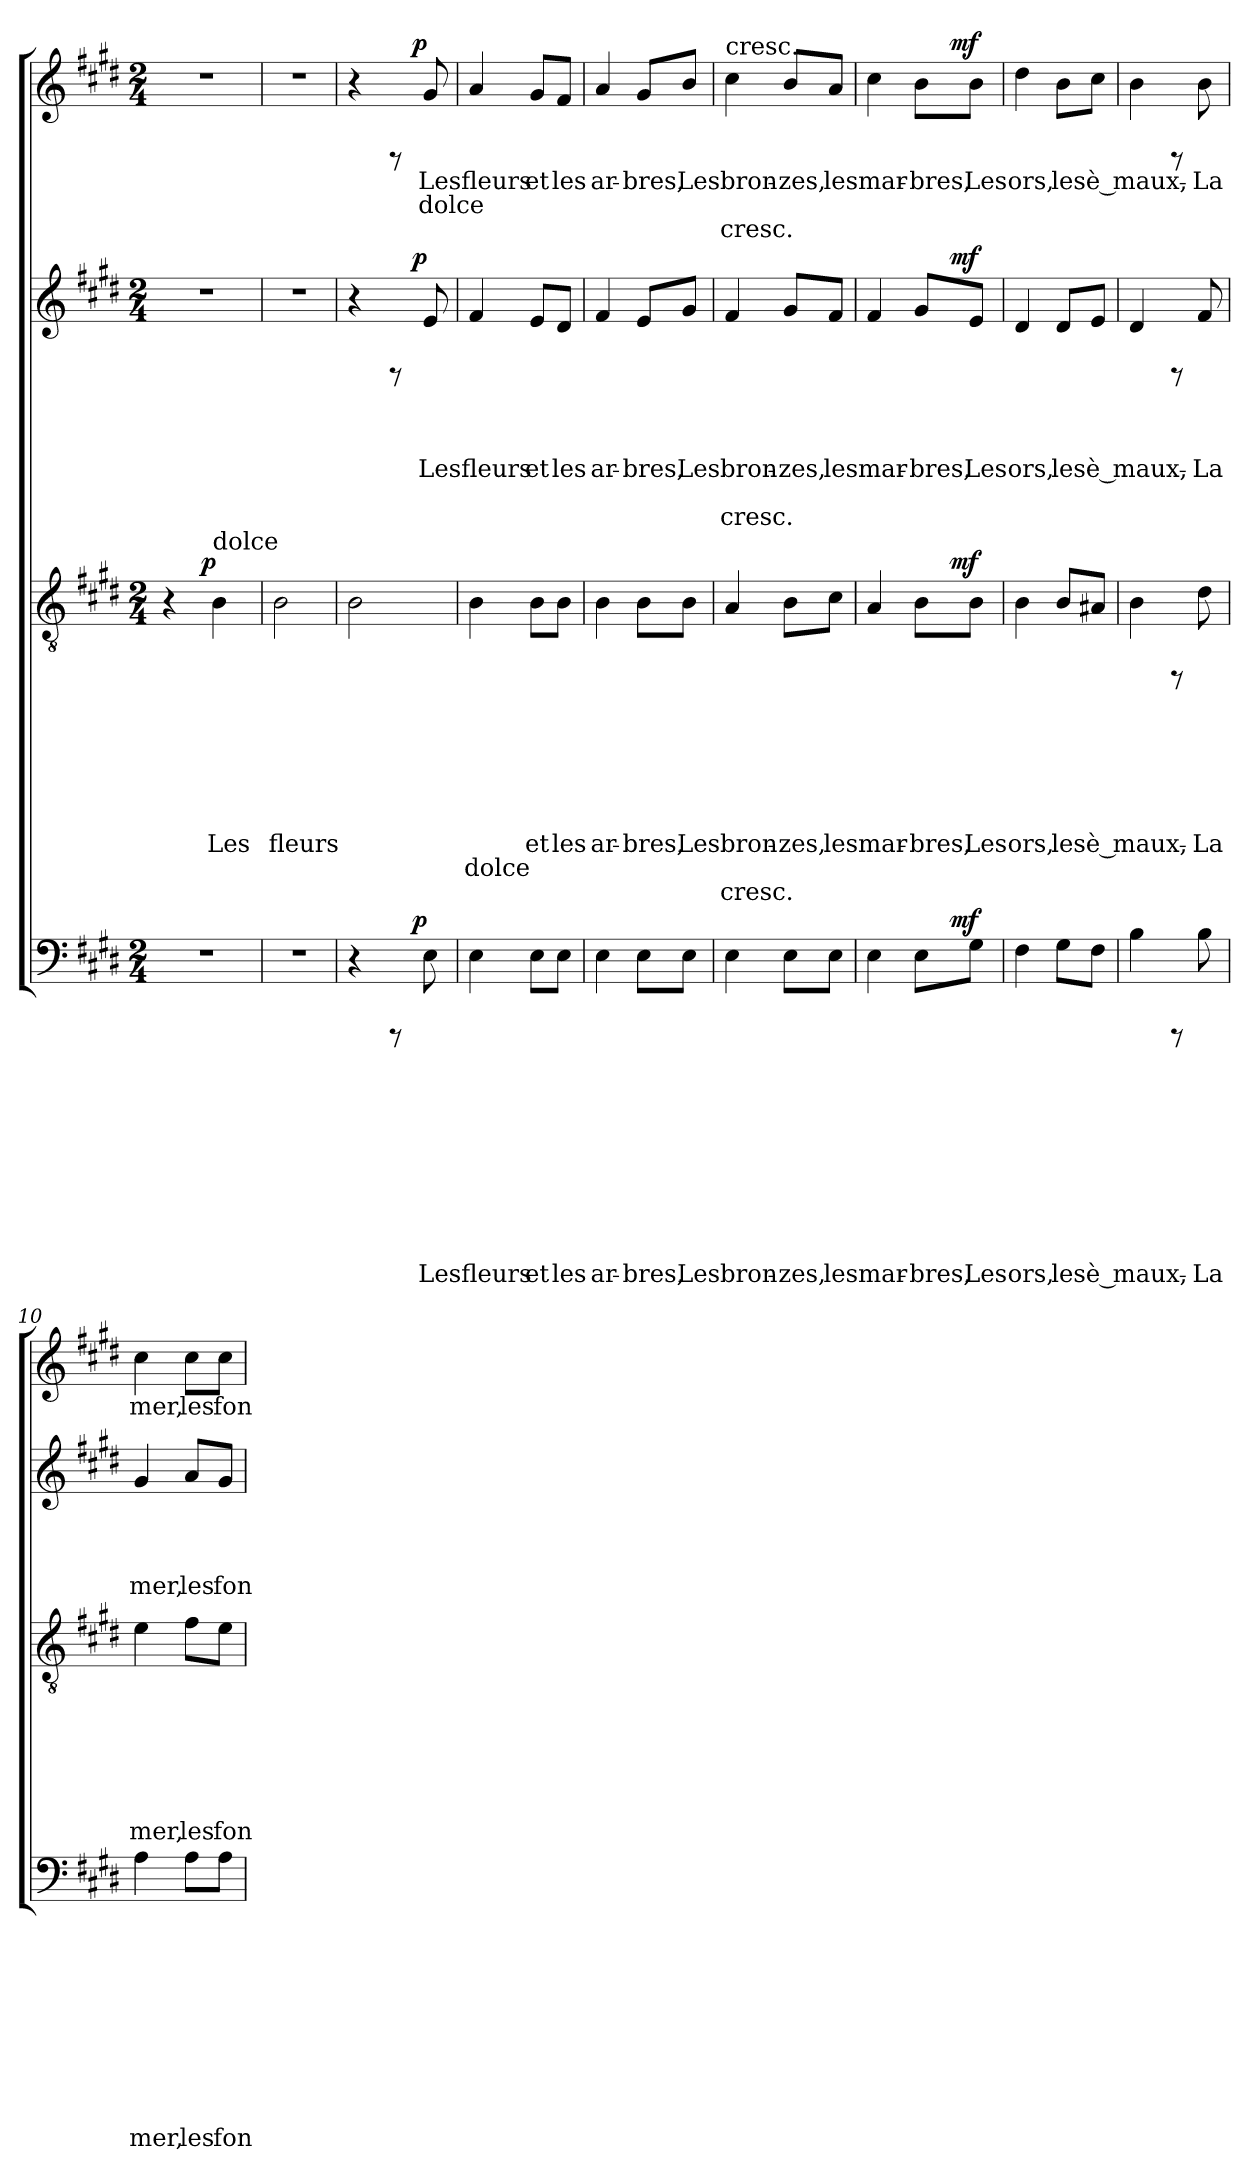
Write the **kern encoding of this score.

**kern	**text	**text	**text	**text	**text	**text	**text	**text	**text	**text	**dynam	**kern	**text	**text	**text	**text	**text	**text	**text	**text	**text	**dynam	**kern	**text	**text	**text	**text	**text	**text	**dynam	**kern	**text	**text	**text	**dynam
*part4	*part4	*part4	*part4	*part4	*part4	*part4	*part4	*part4	*part4	*part4	*part4	*part3	*part3	*part3	*part3	*part3	*part3	*part3	*part3	*part3	*part3	*part3	*part2	*part2	*part2	*part2	*part2	*part2	*part2	*part2	*part1	*part1	*part1	*part1	*part1
*staff4	*staff4	*staff4	*staff4	*staff4	*staff4	*staff4	*staff4	*staff4	*staff4	*staff4	*staff4	*staff3	*staff3	*staff3	*staff3	*staff3	*staff3	*staff3	*staff3	*staff3	*staff3	*staff3	*staff2	*staff2	*staff2	*staff2	*staff2	*staff2	*staff2	*staff2	*staff1	*staff1	*staff1	*staff1	*staff1
*clefF4	*	*	*	*	*	*	*	*	*	*	*	*clefGv2	*	*	*	*	*	*	*	*	*	*	*clefG2	*	*	*	*	*	*	*	*clefG2	*	*	*	*
*k[f#c#g#d#]	*	*	*	*	*	*	*	*	*	*	*	*k[f#c#g#d#]	*	*	*	*	*	*	*	*	*	*	*k[f#c#g#d#]	*	*	*	*	*	*	*	*k[f#c#g#d#]	*	*	*	*
*E:	*	*	*	*	*	*	*	*	*	*	*	*E:	*	*	*	*	*	*	*	*	*	*	*E:	*	*	*	*	*	*	*	*E:	*	*	*	*
*M2/4	*	*	*	*	*	*	*	*	*	*	*	*M2/4	*	*	*	*	*	*	*	*	*	*	*M2/4	*	*	*	*	*	*	*	*M2/4	*	*	*	*
=1	=1	=1	=1	=1	=1	=1	=1	=1	=1	=1	=1	=1	=1	=1	=1	=1	=1	=1	=1	=1	=1	=1	=1	=1	=1	=1	=1	=1	=1	=1	=1	=1	=1	=1	=1
*	*	*	*	*	*	*	*	*	*	*	*	*^	*	*	*	*	*	*	*	*	*	*	*	*	*	*	*	*	*	*	*	*	*	*	*
2r	.	.	.	.	.	.	.	.	.	.	.	4r	8..ryy	.	.	.	.	.	.	.	.	.	.	2r	.	.	.	.	.	.	.	2r	.	.	.	.
!	!	!	!	!	!	!	!	!	!	!	!	!	!	!	!	!	!	!	!	!	!	!	!LO:DY:a	!	!	!	!	!	!	!	!	!	!	!	!	!
.	.	.	.	.	.	.	.	.	.	.	.	.	4ryy	.	.	.	.	.	.	.	.	.	p	.	.	.	.	.	.	.	.	.	.	.	.	.
!	!	!	!	!	!	!	!	!	!	!	!	!LO:TX:a:t=dolce	!	!	!	!	!	!	!	!	!	!	!	!	!	!	!	!	!	!	!	!	!	!	!	!
!	!	!	!	!	!	!	!	!	!	!	!	!	!	!	!	!	!	!	!	!LO:LY:b	!	!	!	!	!	!	!	!	!	!	!	!	!	!	!	!
.	.	.	.	.	.	.	.	.	.	.	.	4B\	.	.	.	.	.	.	.	Les	.	.	.	.	.	.	.	.	.	.	.	.	.	.	.	.
.	.	.	.	.	.	.	.	.	.	.	.	.	32ryy	.	.	.	.	.	.	.	.	.	.	.	.	.	.	.	.	.	.	.	.	.	.	.
=2	=2	=2	=2	=2	=2	=2	=2	=2	=2	=2	=2	=2	=2	=2	=2	=2	=2	=2	=2	=2	=2	=2	=2	=2	=2	=2	=2	=2	=2	=2	=2	=2	=2	=2	=2	=2
!	!	!	!	!	!	!	!	!	!	!	!	!	!	!	!	!	!	!	!	!LO:LY:b	!	!	!	!	!	!	!	!	!	!	!	!	!	!	!	!
*	*	*	*	*	*	*	*	*	*	*	*	*v	*v	*	*	*	*	*	*	*	*	*	*	*	*	*	*	*	*	*	*	*	*	*	*	*
2r	.	.	.	.	.	.	.	.	.	.	.	2B\	.	.	.	.	.	.	fleurs	.	.	.	2r	.	.	.	.	.	.	.	2r	.	.	.	.
=3	=3	=3	=3	=3	=3	=3	=3	=3	=3	=3	=3	=3	=3	=3	=3	=3	=3	=3	=3	=3	=3	=3	=3	=3	=3	=3	=3	=3	=3	=3	=3	=3	=3	=3	=3
*^	*	*	*	*	*	*	*	*	*	*	*	*	*	*	*	*	*	*	*	*	*	*	*^	*	*	*	*	*	*	*	*^	*	*	*	*
4r	4ryy	.	.	.	.	.	.	.	.	.	.	.	2B\	.	.	.	.	.	.	.	.	.	.	4r	4ryy	.	.	.	.	.	.	.	4r	4ryy	.	.	.	.
8rCCC	16.ryy	.	.	.	.	.	.	.	.	.	.	.	.	.	.	.	.	.	.	.	.	.	.	8rAA	16.ryy	.	.	.	.	.	.	.	8rAA	16.ryy	.	.	.	.
!	!	!	!	!	!	!	!	!	!	!	!	!LO:DY:a	!	!	!	!	!	!	!	!	!	!	!	!	!	!	!	!	!	!	!	!LO:DY:a	!	!	!	!	!	!LO:DY:a
.	8ryy	.	.	.	.	.	.	.	.	.	.	p	.	.	.	.	.	.	.	.	.	.	.	.	8ryy	.	.	.	.	.	.	p	.	8ryy	.	.	.	p
!	!	!	!	!	!	!	!	!	!	!	!LO:LY:b	!	!	!	!	!	!	!	!	!	!	!	!	!	!	!	!	!	!LO:LY:b	!	!	!	!	!	!LO:LY:b	!LO:LY:b	!	!
8E\	.	.	.	.	.	.	.	.	.	.	Les	.	.	.	.	.	.	.	.	.	.	.	.	8e/	.	.	.	.	Les	.	.	.	8g#/	.	Les	dolce	.	.
.	32ryy	.	.	.	.	.	.	.	.	.	.	.	.	.	.	.	.	.	.	.	.	.	.	.	32ryy	.	.	.	.	.	.	.	.	32ryy	.	.	.	.
=4	=4	=4	=4	=4	=4	=4	=4	=4	=4	=4	=4	=4	=4	=4	=4	=4	=4	=4	=4	=4	=4	=4	=4	=4	=4	=4	=4	=4	=4	=4	=4	=4	=4	=4	=4	=4	=4	=4
!	!	!	!	!	!	!	!	!	!	!	!LO:LY:b	!	!	!	!	!	!	!	!	!	!LO:LY:b:rj	!	!	!	!	!	!	!	!LO:LY:b	!	!	!	!	!	!LO:LY:b	!	!	!
*	*	*	*	*	*	*	*	*	*	*	*	*	*	*	*	*	*	*	*	*	*	*	*	*v	*v	*	*	*	*	*	*	*	*	*	*	*	*	*
*v	*v	*	*	*	*	*	*	*	*	*	*	*	*	*	*	*	*	*	*	*	*	*	*	*	*	*	*	*	*	*	*	*v	*v	*	*	*	*
4E\	.	.	.	.	.	.	.	.	.	fleurs	.	4B\	.	.	.	.	.	.	.	dolce	.	.	4f#/	.	.	.	fleurs	.	.	.	4a/	fleurs	.	.	.
!	!	!	!	!	!	!	!	!	!	!LO:LY:b	!	!	!	!	!	!	!	!	!LO:LY:b	!	!	!	!	!	!	!	!LO:LY:b	!	!	!	!	!LO:LY:b	!	!	!
8E\L	.	.	.	.	.	.	.	.	.	et	.	8B\L	.	.	.	.	.	.	et	.	.	.	8e/L	.	.	.	et	.	.	.	8g#/L	et	.	.	.
!	!	!	!	!	!	!	!	!	!	!LO:LY:b	!	!	!	!	!	!	!	!	!LO:LY:b	!	!	!	!	!	!	!	!LO:LY:b	!	!	!	!	!LO:LY:b	!	!	!
8E\J	.	.	.	.	.	.	.	.	.	les	.	8B\J	.	.	.	.	.	.	les	.	.	.	8d#/J	.	.	.	les	.	.	.	8f#/J	les	.	.	.
=5	=5	=5	=5	=5	=5	=5	=5	=5	=5	=5	=5	=5	=5	=5	=5	=5	=5	=5	=5	=5	=5	=5	=5	=5	=5	=5	=5	=5	=5	=5	=5	=5	=5	=5	=5
!	!	!	!	!	!	!	!	!	!	!LO:LY:b	!	!	!	!	!	!	!	!	!LO:LY:b	!	!	!	!	!	!	!	!LO:LY:b	!	!	!	!	!LO:LY:b	!	!	!
4E\	.	.	.	.	.	.	.	.	.	ar-	.	4B\	.	.	.	.	.	.	ar-	.	.	.	4f#/	.	.	.	ar-	.	.	.	4a/	ar-	.	.	.
!	!	!	!	!	!	!	!	!	!	!LO:LY:b	!	!	!	!	!	!	!	!	!LO:LY:b	!	!	!	!	!	!	!	!LO:LY:b	!	!	!	!	!LO:LY:b	!	!	!
8E\L	.	.	.	.	.	.	.	.	.	-bres,	.	8B\L	.	.	.	.	.	.	-bres,	.	.	.	8e/L	.	.	.	-bres,	.	.	.	8g#/L	-bres,	.	.	.
!	!	!	!	!	!	!	!	!	!	!LO:LY:b	!	!	!	!	!	!	!	!	!LO:LY:b	!	!	!	!	!	!	!	!LO:LY:b	!	!	!	!	!LO:LY:b	!	!	!
8E\J	.	.	.	.	.	.	.	.	.	Les	.	8B\J	.	.	.	.	.	.	Les	.	.	.	8g#/J	.	.	.	Les	.	.	.	8b/J	Les	.	.	.
=6	=6	=6	=6	=6	=6	=6	=6	=6	=6	=6	=6	=6	=6	=6	=6	=6	=6	=6	=6	=6	=6	=6	=6	=6	=6	=6	=6	=6	=6	=6	=6	=6	=6	=6	=6
!	!	!	!	!	!	!	!	!	!	!	!	!	!	!	!	!	!	!	!	!	!	!	!	!	!	!	!	!	!	!	!LO:TX:a:t=cresc.	!	!	!	!
!	!	!	!	!	!	!	!	!	!	!LO:LY:b	!	!	!	!	!	!	!	!	!LO:LY:b	!	!LO:LY:b	!	!	!	!	!	!LO:LY:b	!	!LO:LY:b	!	!	!LO:LY:b	!	!LO:LY:b	!
4E\	.	.	.	.	.	.	.	.	.	bron-	.	4A/	.	.	.	.	.	.	bron-	.	cresc.	.	4f#/	.	.	.	bron-	.	cresc.	.	4cc#\	bron-	.	cresc.	.
!	!	!	!	!	!	!	!	!	!	!LO:LY:b	!	!	!	!	!	!	!	!	!LO:LY:b	!	!	!	!	!	!	!	!LO:LY:b	!	!	!	!	!LO:LY:b	!	!	!
8E\L	.	.	.	.	.	.	.	.	.	-zes,	.	8B\L	.	.	.	.	.	.	-zes,	.	.	.	8g#/L	.	.	.	-zes,	.	.	.	8b/L	-zes,	.	.	.
!	!	!	!	!	!	!	!	!	!	!LO:LY:b	!	!	!	!	!	!	!	!	!LO:LY:b	!	!	!	!	!	!	!	!LO:LY:b	!	!	!	!	!LO:LY:b	!	!	!
8E\J	.	.	.	.	.	.	.	.	.	les	.	8c#\J	.	.	.	.	.	.	les	.	.	.	8f#/J	.	.	.	les	.	.	.	8a/J	les	.	.	.
=7	=7	=7	=7	=7	=7	=7	=7	=7	=7	=7	=7	=7	=7	=7	=7	=7	=7	=7	=7	=7	=7	=7	=7	=7	=7	=7	=7	=7	=7	=7	=7	=7	=7	=7	=7
!	!	!	!	!	!	!	!	!	!	!LO:LY:b	!	!	!	!	!	!	!	!	!LO:LY:b	!	!	!	!	!	!	!	!LO:LY:b	!	!	!	!	!LO:LY:b	!	!	!
*^	*	*	*	*	*	*	*	*	*	*	*	*^	*	*	*	*	*	*	*	*	*	*	*^	*	*	*	*	*	*	*	*^	*	*	*	*
4E\	4ryy	.	.	.	.	.	.	.	.	.	mar-	.	4A/	4ryy	.	.	.	.	.	.	mar-	.	.	.	4f#/	4ryy	.	.	.	mar-	.	.	.	4cc#\	4ryy	mar-	.	.	.
!	!	!	!	!	!	!	!	!	!	!	!LO:LY:b	!	!	!	!	!	!	!	!	!	!LO:LY:b	!	!	!	!	!	!	!	!	!LO:LY:b	!	!	!	!	!	!LO:LY:b	!	!	!
8E\L	16.ryy	.	.	.	.	.	.	.	.	.	-bres,	.	8B\L	16.ryy	.	.	.	.	.	.	-bres,	.	.	.	8g#/L	16.ryy	.	.	.	-bres,	.	.	.	8b\L	16.ryy	-bres,	.	.	.
!	!	!	!	!	!	!	!	!	!	!	!	!LO:DY:a	!	!	!	!	!	!	!	!	!	!	!	!LO:DY:a	!	!	!	!	!	!	!	!	!LO:DY:a	!	!	!	!	!	!LO:DY:a
.	8ryy	.	.	.	.	.	.	.	.	.	.	mf	.	8ryy	.	.	.	.	.	.	.	.	.	mf	.	8ryy	.	.	.	.	.	.	mf	.	8ryy	.	.	.	mf
!	!	!	!	!	!	!	!	!	!	!	!LO:LY:b	!	!	!	!	!	!	!	!	!	!LO:LY:b	!	!	!	!	!	!	!	!	!LO:LY:b	!	!	!	!	!	!LO:LY:b	!	!	!
8G#\J	.	.	.	.	.	.	.	.	.	.	Les	.	8B\J	.	.	.	.	.	.	.	Les	.	.	.	8e/J	.	.	.	.	Les	.	.	.	8b\J	.	Les	.	.	.
.	32ryy	.	.	.	.	.	.	.	.	.	.	.	.	32ryy	.	.	.	.	.	.	.	.	.	.	.	32ryy	.	.	.	.	.	.	.	.	32ryy	.	.	.	.
=8	=8	=8	=8	=8	=8	=8	=8	=8	=8	=8	=8	=8	=8	=8	=8	=8	=8	=8	=8	=8	=8	=8	=8	=8	=8	=8	=8	=8	=8	=8	=8	=8	=8	=8	=8	=8	=8	=8	=8
!	!	!	!	!	!	!	!	!	!	!	!LO:LY:b	!	!	!	!	!	!	!	!	!	!LO:LY:b	!	!	!	!	!	!	!	!	!LO:LY:b	!	!	!	!	!	!LO:LY:b	!	!	!
*v	*v	*	*	*	*	*	*	*	*	*	*	*	*	*	*	*	*	*	*	*	*	*	*	*	*v	*v	*	*	*	*	*	*	*	*v	*v	*	*	*	*
*	*	*	*	*	*	*	*	*	*	*	*	*v	*v	*	*	*	*	*	*	*	*	*	*	*	*	*	*	*	*	*	*	*	*	*	*	*
4F#\	.	.	.	.	.	.	.	.	.	ors,	.	4B\	.	.	.	.	.	.	ors,	.	.	.	4d#/	.	.	.	ors,	.	.	.	4dd#\	ors,	.	.	.
!	!	!	!	!	!	!	!	!	!	!LO:LY:b	!	!	!	!	!	!	!	!	!LO:LY:b	!	!	!	!	!	!	!	!LO:LY:b	!	!	!	!	!LO:LY:b	!	!	!
8G#\L	.	.	.	.	.	.	.	.	.	les	.	8B/L	.	.	.	.	.	.	les	.	.	.	8d#/L	.	.	.	les	.	.	.	8b\L	les	.	.	.
!	!	!	!	!	!	!	!	!	!	!LO:LY:b	!	!	!	!	!	!	!	!	!LO:LY:b	!	!	!	!	!	!	!	!LO:LY:b	!	!	!	!	!LO:LY:b	!	!	!
8F#\J	.	.	.	.	.	.	.	.	.	è maux,-	.	8A#X/J	.	.	.	.	.	.	è maux,-	.	.	.	8e/J	.	.	.	è maux,-	.	.	.	8cc#\J	è maux,-	.	.	.
=9	=9	=9	=9	=9	=9	=9	=9	=9	=9	=9	=9	=9	=9	=9	=9	=9	=9	=9	=9	=9	=9	=9	=9	=9	=9	=9	=9	=9	=9	=9	=9	=9	=9	=9	=9
4B\	.	.	.	.	.	.	.	.	.	.	.	4B\	.	.	.	.	.	.	.	.	.	.	4d#/	.	.	.	.	.	.	.	4b\	.	.	.	.
8rCCC	.	.	.	.	.	.	.	.	.	.	.	8rAAA	.	.	.	.	.	.	.	.	.	.	8rAA	.	.	.	.	.	.	.	8rAA	.	.	.	.
!	!	!	!	!	!	!	!	!	!	!LO:LY:b	!	!	!	!	!	!	!	!	!LO:LY:b	!	!	!	!	!	!	!	!LO:LY:b	!	!	!	!	!LO:LY:b	!	!	!
8B\	.	.	.	.	.	.	.	.	.	-La	.	8d#\	.	.	.	.	.	.	-La	.	.	.	8f#/	.	.	.	-La	.	.	.	8b\	-La	.	.	.
!!LO:LB:g=z
=10	=10	=10	=10	=10	=10	=10	=10	=10	=10	=10	=10	=10	=10	=10	=10	=10	=10	=10	=10	=10	=10	=10	=10	=10	=10	=10	=10	=10	=10	=10	=10	=10	=10	=10	=10
!	!	!	!	!	!	!	!	!	!	!LO:LY:b	!	!	!	!	!	!	!	!	!LO:LY:b	!	!	!	!	!	!	!	!LO:LY:b	!	!	!	!	!LO:LY:b	!	!	!
4A\	.	.	.	.	.	.	.	.	.	mer,	.	4e\	.	.	.	.	.	.	mer,	.	.	.	4g#/	.	.	.	mer,	.	.	.	4cc#\	mer,	.	.	.
!	!	!	!	!	!	!	!	!	!	!LO:LY:b	!	!	!	!	!	!	!	!	!LO:LY:b	!	!	!	!	!	!	!	!LO:LY:b	!	!	!	!	!LO:LY:b	!	!	!
8A\L	.	.	.	.	.	.	.	.	.	les	.	8f#\L	.	.	.	.	.	.	les	.	.	.	8a/L	.	.	.	les	.	.	.	8cc#\L	les	.	.	.
!	!	!	!	!	!	!	!	!	!	!LO:LY:b	!	!	!	!	!	!	!	!	!LO:LY:b	!	!	!	!	!	!	!	!LO:LY:b	!	!	!	!	!LO:LY:b	!	!	!
8A\J	.	.	.	.	.	.	.	.	.	fon-	.	8e\J	.	.	.	.	.	.	fon-	.	.	.	8g#/J	.	.	.	fon-	.	.	.	8cc#\J	fon-	.	.	.
=	=	=	=	=	=	=	=	=	=	=	=	=	=	=	=	=	=	=	=	=	=	=	=	=	=	=	=	=	=	=	=	=	=	=	=
*-	*-	*-	*-	*-	*-	*-	*-	*-	*-	*-	*-	*-	*-	*-	*-	*-	*-	*-	*-	*-	*-	*-	*-	*-	*-	*-	*-	*-	*-	*-	*-	*-	*-	*-	*-
